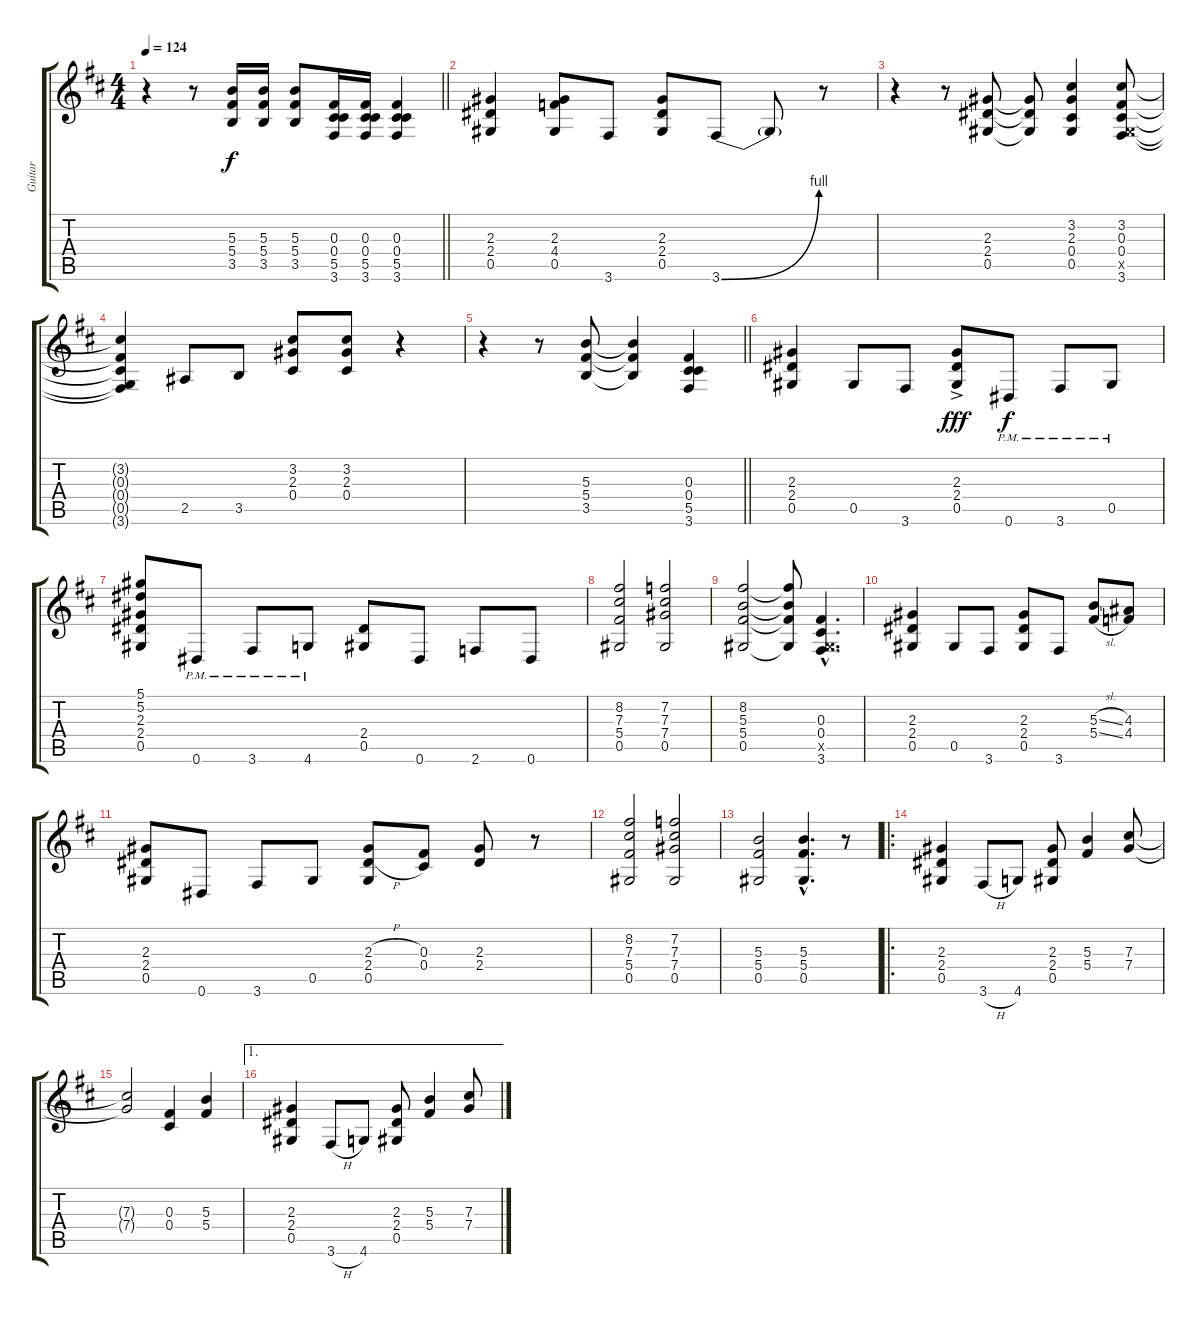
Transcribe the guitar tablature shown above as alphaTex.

\track ("Guitar" "Guitar") {instrument distortionguitar}
\staff {score tabs}
\tuning (Eb4 Bb3 Gb3 Db3 Ab2 Eb2) {hide}
\ts (4 4)
\tempo 124
\clef g2
\barLineRight lightlight
\ks d
r.4{dy mp} r.8 (5.3 5.4 3.5).16{dy f} (5.3 5.4 3.5).16 (5.3 5.4 3.5).8 (0.3 0.4 5.5 3.6).16 (0.3 0.4 5.5 3.6).16 (0.3 0.4 5.5 3.6).4 |
(2.3 2.4 0.5).4 (2.3 4.4 0.5).8 3.6.8 (2.3 2.4 0.5).8 3.6{be (bend 0 0 60 4)}.8 3.6{t}.8 r.8 |
r.4 r.8 (2.3 2.4 0.5).8 (2.3{t} 2.4{t} 0.5{t}).8 (3.2 2.3 0.4 0.5).4 (3.2 0.3 0.4 0.5{x} 3.6).8 |
(3.2{t} 0.3{t} 0.4{t} 0.5{t} 3.6{t}).4 2.5.8 3.5.8 (3.2 2.3 0.4).8 (3.2 2.3 0.4).8 r.4 |
\barLineRight lightlight
r.4 r.8 (5.3 5.4 3.5).8 (5.3{t} 5.4{t} 3.5{t}).4 (0.3 0.4 5.5 3.6).4 |
(2.3 2.4 0.5).4 0.5.8 3.6.8 (2.3{ac} 2.4 0.5).8{dy fff} 0.6{pm}.8{dy f} 3.6{pm}.8 0.5{pm}.8 |
(5.1 5.2 2.3 2.4 0.5).8 0.6{pm}.8 3.6{pm}.8 4.6{pm}.8 (2.4 0.5).8 0.6.8 2.6.8 0.6.8 |
(8.2 7.3 5.4 0.5).2 (7.2 7.3 7.4 0.5).2 |
(8.2 5.3 5.4 0.5).2 (8.2{t} 5.3{t} 5.4{t} 0.5{t}).8 (0.3{hac} 0.4{hac} 0.5{hac x} 3.6{hac}).4{d} |
(2.3 2.4 0.5).4 0.5.8 3.6.8 (2.3 2.4 0.5).8 3.6.8 (5.3{sl} 5.4{sl}).8 (4.3 4.4).8 |
(2.3 2.4 0.5).8 0.6.8 3.6.8 0.5.8 (2.3{h} 2.4{h} 0.5).8 (0.3 0.4).8 (2.3 2.4).8 r.8 |
(8.2 7.3 5.4 0.5).2 (7.2 7.3 7.4 0.5).2 |
(5.3 5.4 0.5).2 (5.3{hac} 5.4{hac} 0.5{hac}).4{d} r.8 |
\ro
(2.3 2.4 0.5).4 3.6{h}.8 4.6.8 (2.3 2.4 0.5).8 (5.3 5.4).4 (7.3 7.4).8 |
(7.3{t} 7.4{t}).2 (0.3 0.4).4 (5.3 5.4).4 |
\ae 1
(2.3 2.4 0.5).4 3.6{h}.8 4.6.8 (2.3 2.4 0.5).8 (5.3 5.4).4 (7.3 7.4).8
